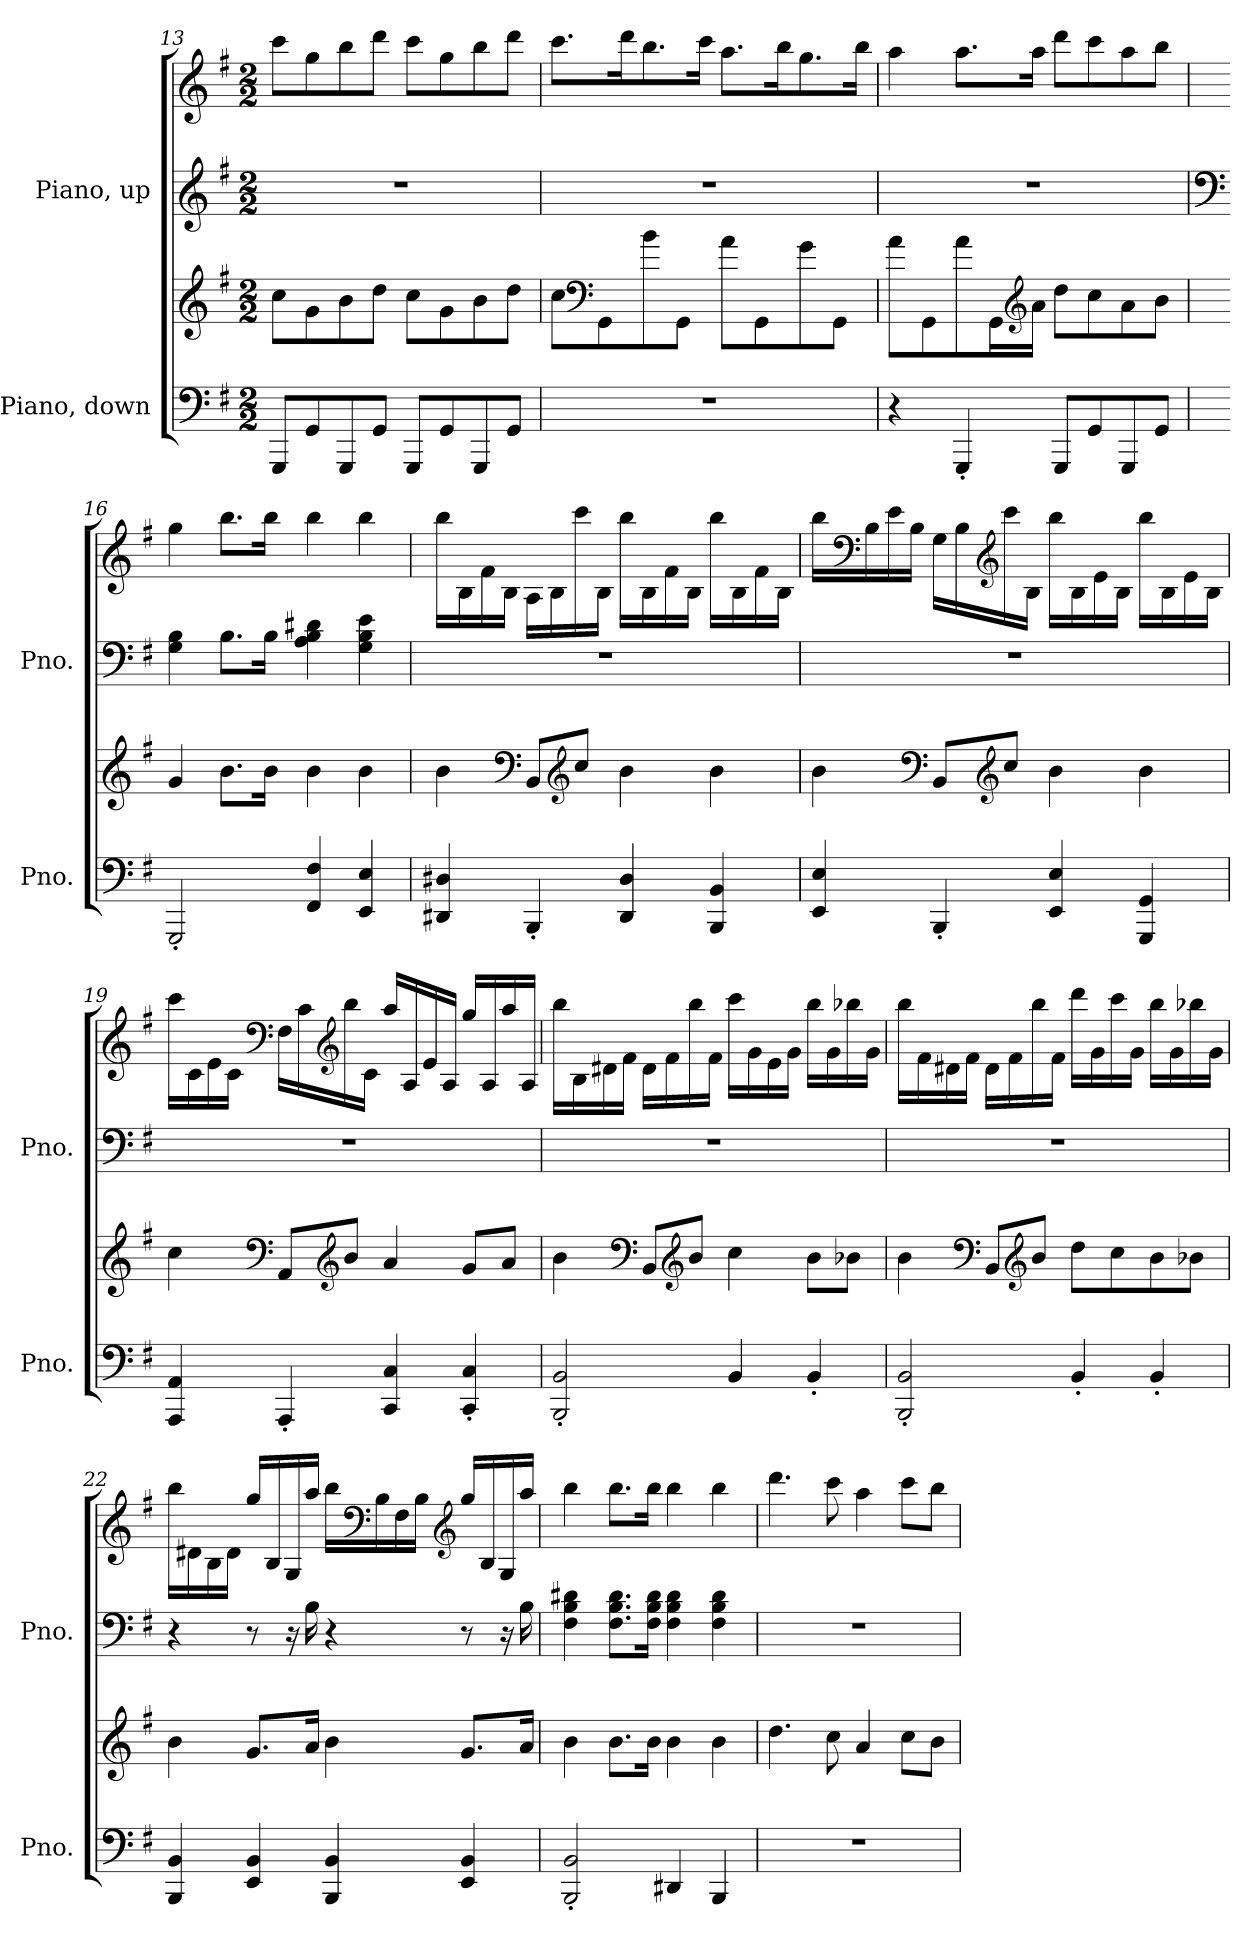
**kern	**kern	**kern	**kern
*part2	*part2	*part1	*part1
*staff4	*staff3	*staff2	*staff1
*I"Piano, down	*	*I"Piano, up	*
*I'Pno.	*	*I'Pno.	*
*clefF4	*clefG2	*clefG2	*clefG2
*k[f#]	*k[f#]	*k[f#]	*k[f#]
*M2/2	*M2/2	*M2/2	*M2/2
=13	=13	=13	=13
8GGG/L	8cc\L	1r	8ccc\L
8GG/	8g\	.	8gg\
8GGG/	8b\	.	8bb\
8GG/J	8dd\J	.	8ddd\J
8GGG/L	8cc\L	.	8ccc\L
8GG/	8g\	.	8gg\
8GGG/	8b\	.	8bb\
8GG/J	8dd\J	.	8ddd\J
=14	=14	=14	=14
1r	8cc\L	1r	8.ccc\L
*	*clefF4	*	*
.	8GG\	.	.
.	.	.	16ddd\K
.	8b\	.	8.bb\
.	8GG\J	.	.
.	.	.	16ccc\Jk
.	8a\L	.	8.aa\L
.	8GG\	.	.
.	.	.	16bb\K
.	8g\	.	8.gg\
.	8GG\J	.	.
.	.	.	16bb\Jk
!!LO:LB:g=z
=15	=15	=15	=15
4r	8a\L	1r	4aa\
.	8GG\	.	.
4GGG'/	8a\	.	8.aa\L
.	16GG\L	.	.
*	*clefG2	*	*
.	16a\JJ	.	16aa\Jk
8GGG/L	8dd\L	.	8ddd\L
8GG/	8cc\	.	8ccc\
8GGG/	8a\	.	8aa\
8GG/J	8b\J	.	8bb\J
=16	=16	=16	=16
*	*	*clefF4	*
2GGG'/	4g/	4G\ 4B\	4gg\
.	8.b\L	8.B\L	8.bb\L
.	16b\Jk	16B\Jk	16bb\Jk
4FF#/ 4F#/	4b\	4A\ 4B\ 4d#X\	4bb\
4EE/ 4E/	4b\	4G\ 4B\ 4e\	4bb\
=17	=17	=17	=17
4DD#X/ 4D#X/	4b\	1r	16bb\LL
.	.	.	16B\
.	.	.	16f#\
.	.	.	16B\JJ
*	*clefF4	*	*
4BBB'/	8BB/L	.	16A\LL
.	.	.	16B\
*	*clefG2	*	*
.	8cc/J	.	16ccc\
.	.	.	16B\JJ
4DD#/ 4D#/	4b\	.	16bb\LL
.	.	.	16B\
.	.	.	16f#\
.	.	.	16B\JJ
4BBB/ 4BB/	4b\	.	16bb\LL
.	.	.	16B\
.	.	.	16f#\
.	.	.	16B\JJ
!!LO:LB:g=z
=18	=18	=18	=18
4EE/ 4E/	4b\	1r	16bb\LL
*	*	*	*clefF4
.	.	.	16B\
.	.	.	16e\
.	.	.	16B\JJ
*	*clefF4	*	*
4BBB'/	8BB/L	.	16G\LL
.	.	.	16B\
*	*clefG2	*	*clefG2
.	8cc/J	.	16ccc\
.	.	.	16B\JJ
4EE/ 4E/	4b\	.	16bb\LL
.	.	.	16B\
.	.	.	16e\
.	.	.	16B\JJ
4GGG/ 4GG/	4b\	.	16bb\LL
.	.	.	16B\
.	.	.	16e\
.	.	.	16B\JJ
=19	=19	=19	=19
4AAA/ 4AA/	4cc\	1r	16ccc\LL
.	.	.	16c\
.	.	.	16e\
.	.	.	16c\JJ
*	*clefF4	*	*clefF4
4AAA'/	8AA/L	.	16F#\LL
.	.	.	16c\
*	*clefG2	*	*clefG2
.	8b/J	.	16bb\
.	.	.	16c\JJ
4CC/ 4C/	4a/	.	16aa/LL
.	.	.	16A/
.	.	.	16e/
.	.	.	16A/JJ
4CC/' 4C/'	8g/L	.	16gg/LL
.	.	.	16A/
.	8a/J	.	16aa/
.	.	.	16A/JJ
!!LO:PB:g=z
=20	=20	=20	=20
2BBB/' 2BB/'	4b\	1r	16bb\LL
.	.	.	16B\
.	.	.	16d#X\
.	.	.	16f#\JJ
*	*clefF4	*	*
.	8BB/L	.	16d#\LL
.	.	.	16f#\
*	*clefG2	*	*
.	8b/J	.	16bb\
.	.	.	16f#\JJ
4BB/	4cc\	.	16ccc\LL
.	.	.	16g\
.	.	.	16e\
.	.	.	16g\JJ
4BB'/	8b\L	.	16bb\LL
.	.	.	16g\
.	8b-X\J	.	16bb-X\
.	.	.	16g\JJ
=21	=21	=21	=21
2BBB/' 2BB/'	4b\	1r	16bb\LL
.	.	.	16f#\
.	.	.	16d#X\
.	.	.	16f#\JJ
*	*clefF4	*	*
.	8BB/L	.	16d#\LL
.	.	.	16f#\
*	*clefG2	*	*
.	8b/J	.	16bb\
.	.	.	16f#\JJ
4BB'/	8dd\L	.	16ddd\LL
.	.	.	16g\
.	8cc\	.	16ccc\
.	.	.	16g\JJ
4BB'/	8b\	.	16bb\LL
.	.	.	16g\
.	8b-X\J	.	16bb-X\
.	.	.	16g\JJ
!!LO:LB:g=z
=22	=22	=22	=22
4BBB/ 4BB/	4b\	4r	16bb\LL
.	.	.	16d#X\
.	.	.	16B\
.	.	.	16d#\JJ
4EE/ 4BB/	8.g/L	8r	16gg/LL
.	.	.	16B/
.	.	16r	16G/
.	16a/Jk	16B\	16aa/JJ
4BBB/ 4BB/	4b\	4r	16bb\LL
*	*	*	*clefF4
.	.	.	16B\
.	.	.	16F#\
.	.	.	16B\JJ
*	*	*	*clefG2
4EE/ 4BB/	8.g/L	8r	16gg/LL
.	.	.	16B/
.	.	16r	16G/
.	16a/Jk	16B\	16aa/JJ
=23	=23	=23	=23
2BBB/' 2BB/'	4b\	4F#\ 4B\ 4d#X\	4bb\
.	8.b\L	8.F#\ 8.B\ 8.d#\L	8.bb\L
.	16b\Jk	16F#\ 16B\ 16d#\Jk	16bb\Jk
4DD#X/	4b\	4F#\ 4B\ 4d#\	4bb\
4BBB/	4b\	4F#\ 4B\ 4d#\	4bb\
=24	=24	=24	=24
1r	4.dd\	1r	4.ddd\
.	8cc\	.	8ccc\
.	4a/	.	4aa\
.	8cc\L	.	8ccc\L
.	8b\J	.	8bb\J
=	=	=	=
*-	*-	*-	*-
